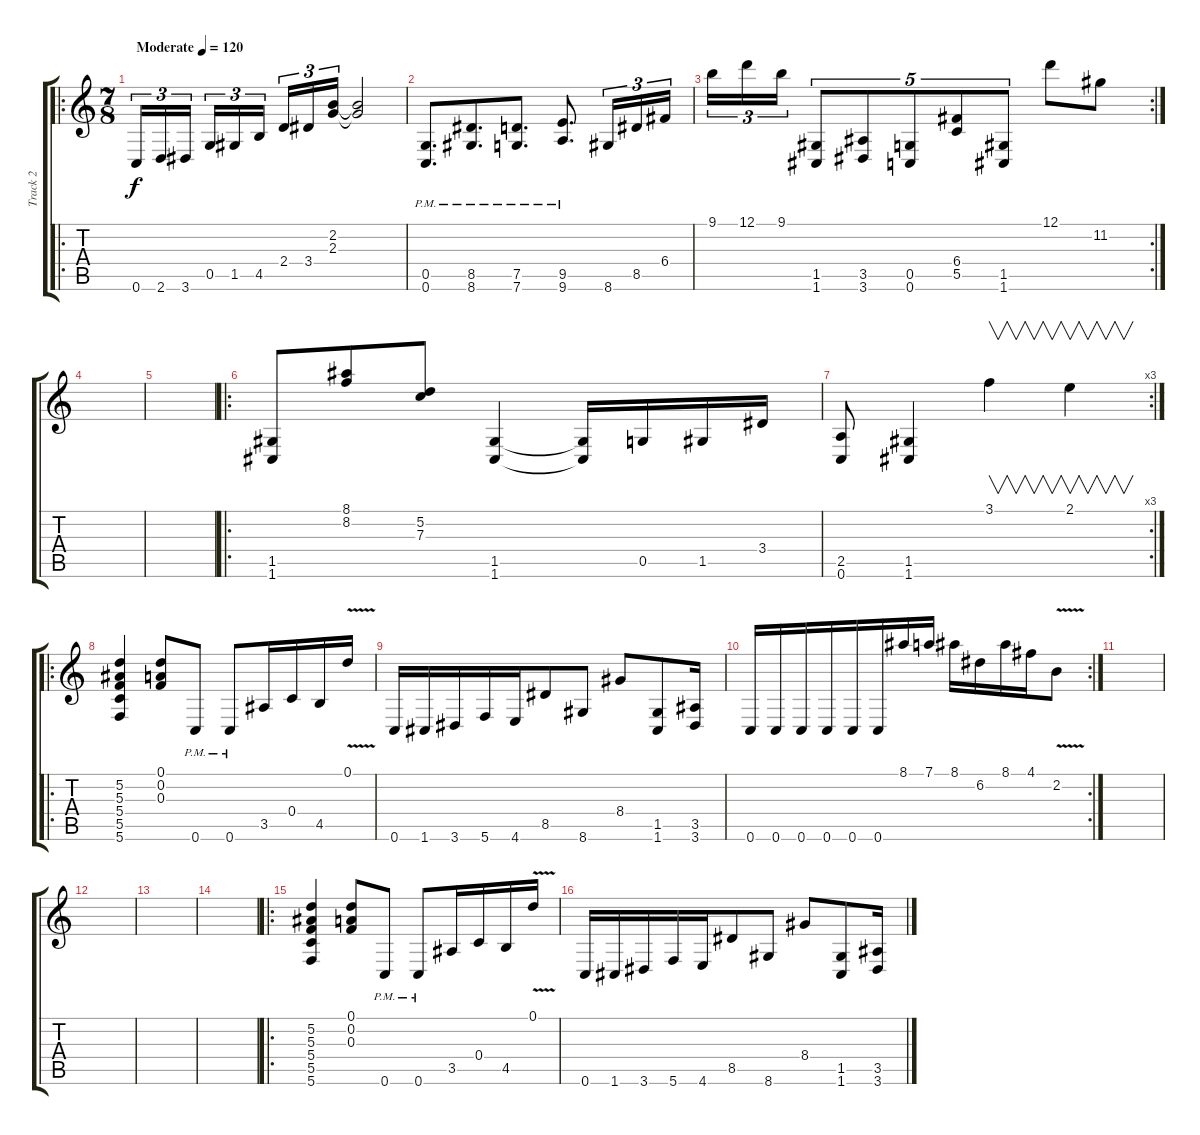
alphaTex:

\track ("Track 2" "Track 2") {instrument distortionguitar}
\staff {score tabs}
\tuning (D4 A3 F3 C3 G2 C2) {hide}
\ro
\ts (7 8)
\tempo (120 "Moderate")
\clef g2
\ks c
0.6.16{tu (3 2) dy f instrument distortionguitar} 2.6.16{tu (3 2)} 3.6.16{tu (3 2)} 0.5.16{tu (3 2)} 1.5.16{tu (3 2)} 4.5.16{tu (3 2)} 2.4.16{tu (3 2)} 3.4.16{tu (3 2)} (2.2 2.3).16{tu (3 2)} (2.2{t} 2.3{t}).2 |
(0.5{pm} 0.6{pm}).8{d} (8.5{pm} 8.6{pm}).8{d} (7.5{pm} 7.6{pm}).8{d} (9.5{pm} 9.6{pm}).8{d} 8.6.16{tu (3 2)} 8.5.16{tu (3 2)} 6.4.16{tu (3 2)} |
\rc 2
9.1.16{tu (3 2)} 12.1.16{tu (3 2)} 9.1.16{tu (3 2)} (1.5 1.6).8{tu (5 4)} (3.5 3.6).8{tu (5 4)} (0.5 0.6).8{tu (5 4)} (6.4 5.5).8{tu (5 4)} (1.5 1.6).8{tu (5 4)} 12.1.8 11.2.8 |
|
|
\ro
(1.5 1.6).8 (8.1 8.2).8 (5.2 7.3).8 (1.5 1.6).4 (1.5{t} 1.6{t}).16 0.5.16 1.5.16 3.4.16 |
\rc 3
(2.5 0.6).8 (1.5 1.6).4 3.1.4{v} 2.1.4{v} |
\ro
(5.2 5.3 5.4 5.5 5.6).4 (0.1 0.2 0.3).8 0.6{pm}.8 0.6{pm}.8 3.5.16 0.4.16 4.5.16 0.1{v}.16 |
0.6.16 1.6.16 3.6.16 5.6.16 4.6.16 8.5.8 8.6.8 8.4.8 (1.5 1.6).8 (3.5 3.6).16 |
\rc 2
0.6.16 0.6.16 0.6.16 0.6.16 0.6.16 0.6.16 8.1.16 7.1.16 8.1.16 6.2.16 8.1.16 4.1.16 2.2{v}.8 |
|
|
|
|
\ro
(5.2 5.3 5.4 5.5 5.6).4 (0.1 0.2 0.3).8 0.6{pm}.8 0.6{pm}.8 3.5.16 0.4.16 4.5.16 0.1{v}.16 |
0.6.16 1.6.16 3.6.16 5.6.16 4.6.16 8.5.8 8.6.8 8.4.8 (1.5 1.6).8 (3.5 3.6).16
